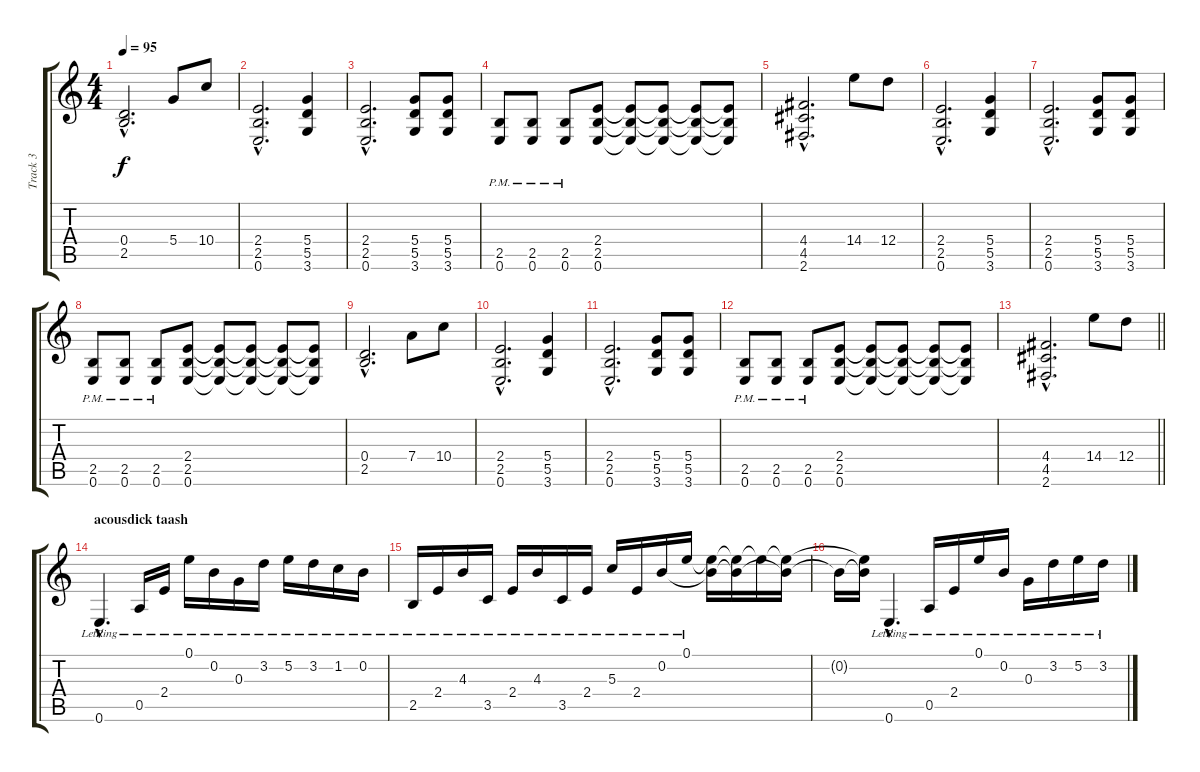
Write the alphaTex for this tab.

\track ("Track 3" "Track 3") {instrument distortionguitar}
\staff {score tabs}
\tuning (E4 B3 G3 D3 A2 E2) {hide}
\ts (4 4)
\tempo 95
\clef g2
\ks c
(0.4{hac} 2.5{hac}).2{d dy f} 5.4.8 10.4.8 |
(2.4{hac} 2.5{hac} 0.6{hac}).2{d instrument distortionguitar} (5.4 5.5 3.6).4 |
(2.4{hac} 2.5{hac} 0.6{hac}).2{d} (5.4 5.5 3.6).8 (5.4 5.5 3.6).8 |
(2.5{pm} 0.6{pm}).8 (2.5{pm} 0.6{pm}).8 (2.5{pm} 0.6{pm}).8 (2.4 2.5 0.6).8 (2.4{t} 2.5{t} 0.6{t}).8 (2.4{t} 2.5{t} 0.6{t}).8 (2.4{t} 2.5{t} 0.6{t}).8 (2.4{t} 2.5{t} 0.6{t}).8 |
(4.4{hac} 4.5{hac} 2.6{hac}).2{d} 14.4.8 12.4.8 |
(2.4{hac} 2.5{hac} 0.6{hac}).2{d instrument distortionguitar} (5.4 5.5 3.6).4 |
(2.4{hac} 2.5{hac} 0.6{hac}).2{d} (5.4 5.5 3.6).8 (5.4 5.5 3.6).8 |
(2.5{pm} 0.6{pm}).8 (2.5{pm} 0.6{pm}).8 (2.5{pm} 0.6{pm}).8 (2.4 2.5 0.6).8 (2.4{t} 2.5{t} 0.6{t}).8 (2.4{t} 2.5{t} 0.6{t}).8 (2.4{t} 2.5{t} 0.6{t}).8 (2.4{t} 2.5{t} 0.6{t}).8 |
(0.4{hac} 2.5{hac}).2{d} 7.4.8 10.4.8 |
(2.4{hac} 2.5{hac} 0.6{hac}).2{d instrument distortionguitar} (5.4 5.5 3.6).4 |
(2.4{hac} 2.5{hac} 0.6{hac}).2{d} (5.4 5.5 3.6).8 (5.4 5.5 3.6).8 |
(2.5{pm} 0.6{pm}).8 (2.5{pm} 0.6{pm}).8 (2.5{pm} 0.6{pm}).8 (2.4 2.5 0.6).8 (2.4{t} 2.5{t} 0.6{t}).8 (2.4{t} 2.5{t} 0.6{t}).8 (2.4{t} 2.5{t} 0.6{t}).8 (2.4{t} 2.5{t} 0.6{t}).8 |
\barLineRight lightlight
(4.4{hac} 4.5{hac} 2.6{hac}).2{d} 14.4.8 12.4.8 |
\section ("" "acousdick taash")
0.6{hac lr}.4{d instrument acousticguitarsteel} 0.5{lr}.16 2.4{lr}.16 0.1{lr}.16 0.2{lr}.16 0.3{lr}.16 3.2{lr}.16 5.2{lr}.16 3.2{lr}.16 1.2{lr}.16 0.2{lr}.16 |
2.5{lr}.16 2.4{lr}.16 4.3{lr}.16 3.5{lr}.16 2.4{lr}.16 4.3{lr}.16 3.5{lr}.16 2.4{lr}.16 5.3{lr}.16 2.4{lr}.16 0.2{lr}.16 0.1{lr}.16 (0.1{t} 0.2{t}).16 (0.1{t} 0.2{t}).16 0.1{t}.16 (0.1{t} 0.2{t}).16 |
0.2{t}.16 (0.1{t} 0.2{t}).16 0.6{hac lr}.4{d} 0.5{lr}.16 2.4{lr}.16 0.1{lr}.16 0.2{lr}.16 0.3{lr}.16 3.2{lr}.16 5.2{lr}.16 3.2{lr}.16
